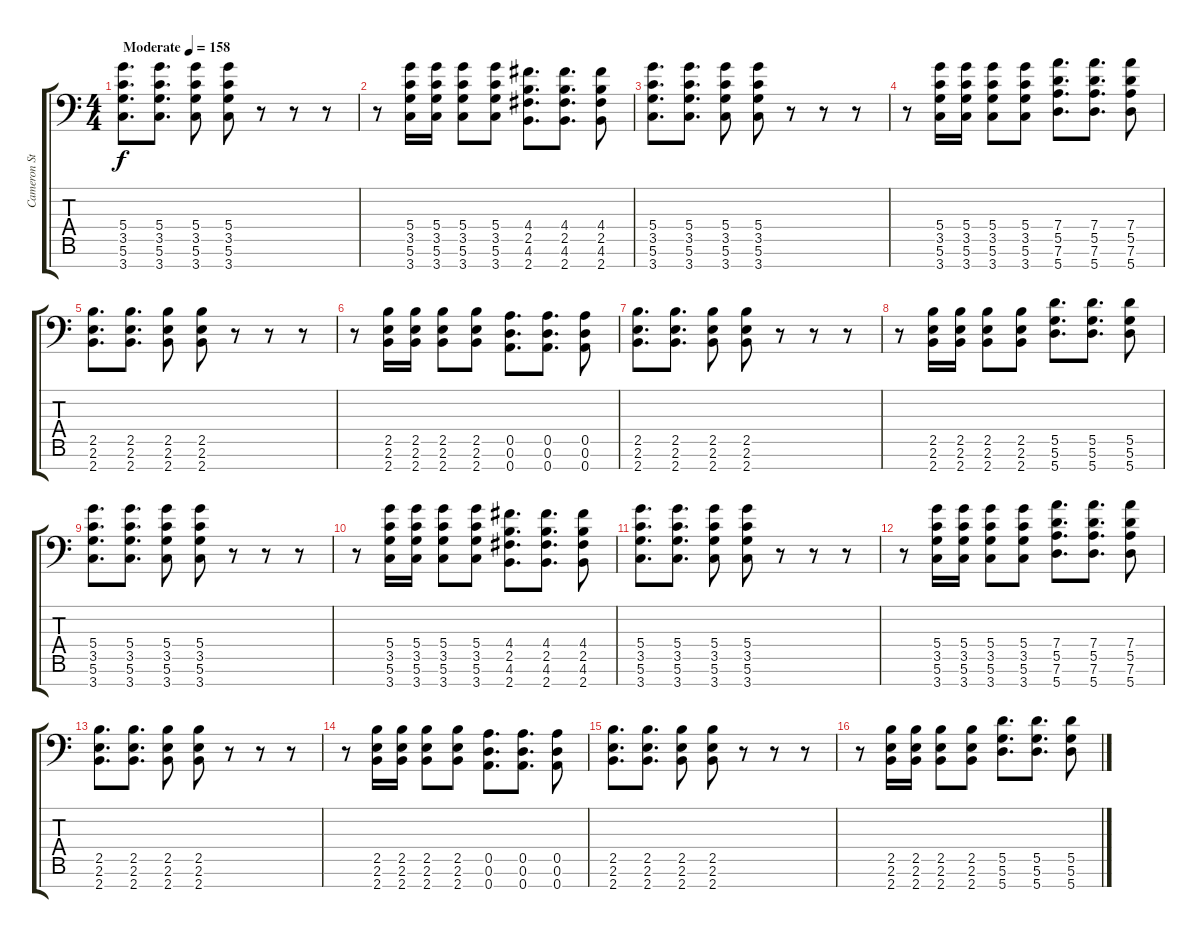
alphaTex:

\track ("Cameron Stucky" "Cameron St") {instrument distortionguitar}
\staff {score tabs}
\tuning (E4 B3 G3 D3 A2 D2 A1) {hide}
\ts (4 4)
\tempo (158 "Moderate")
\clef f4
\ks c
(5.4 3.5 5.6 3.7).8{d dy f instrument distortionguitar} (5.4 3.5 5.6 3.7).8{d} (5.4 3.5 5.6 3.7).8 (5.4 3.5 5.6 3.7).8 r.8 r.8 r.8 |
r.8 (5.4 3.5 5.6 3.7).16 (5.4 3.5 5.6 3.7).16 (5.4 3.5 5.6 3.7).8 (5.4 3.5 5.6 3.7).8 (4.4 2.5 4.6 2.7).8{d} (4.4 2.5 4.6 2.7).8{d} (4.4 2.5 4.6 2.7).8 |
(5.4 3.5 5.6 3.7).8{d} (5.4 3.5 5.6 3.7).8{d} (5.4 3.5 5.6 3.7).8 (5.4 3.5 5.6 3.7).8 r.8 r.8 r.8 |
r.8 (5.4 3.5 5.6 3.7).16 (5.4 3.5 5.6 3.7).16 (5.4 3.5 5.6 3.7).8 (5.4 3.5 5.6 3.7).8 (7.4 5.5 7.6 5.7).8{d} (7.4 5.5 7.6 5.7).8{d} (7.4 5.5 7.6 5.7).8 |
(2.5 2.6 2.7).8{d} (2.5 2.6 2.7).8{d} (2.5 2.6 2.7).8 (2.5 2.6 2.7).8 r.8 r.8 r.8 |
r.8 (2.5 2.6 2.7).16 (2.5 2.6 2.7).16 (2.5 2.6 2.7).8 (2.5 2.6 2.7).8 (0.5 0.6 0.7).8{d} (0.5 0.6 0.7).8{d} (0.5 0.6 0.7).8 |
(2.5 2.6 2.7).8{d} (2.5 2.6 2.7).8{d} (2.5 2.6 2.7).8 (2.5 2.6 2.7).8 r.8 r.8 r.8 |
r.8 (2.5 2.6 2.7).16 (2.5 2.6 2.7).16 (2.5 2.6 2.7).8 (2.5 2.6 2.7).8 (5.5 5.6 5.7).8{d} (5.5 5.6 5.7).8{d} (5.5 5.6 5.7).8 |
(5.4 3.5 5.6 3.7).8{d} (5.4 3.5 5.6 3.7).8{d} (5.4 3.5 5.6 3.7).8 (5.4 3.5 5.6 3.7).8 r.8 r.8 r.8 |
r.8 (5.4 3.5 5.6 3.7).16 (5.4 3.5 5.6 3.7).16 (5.4 3.5 5.6 3.7).8 (5.4 3.5 5.6 3.7).8 (4.4 2.5 4.6 2.7).8{d} (4.4 2.5 4.6 2.7).8{d} (4.4 2.5 4.6 2.7).8 |
(5.4 3.5 5.6 3.7).8{d} (5.4 3.5 5.6 3.7).8{d} (5.4 3.5 5.6 3.7).8 (5.4 3.5 5.6 3.7).8 r.8 r.8 r.8 |
r.8 (5.4 3.5 5.6 3.7).16 (5.4 3.5 5.6 3.7).16 (5.4 3.5 5.6 3.7).8 (5.4 3.5 5.6 3.7).8 (7.4 5.5 7.6 5.7).8{d} (7.4 5.5 7.6 5.7).8{d} (7.4 5.5 7.6 5.7).8 |
(2.5 2.6 2.7).8{d} (2.5 2.6 2.7).8{d} (2.5 2.6 2.7).8 (2.5 2.6 2.7).8 r.8 r.8 r.8 |
r.8 (2.5 2.6 2.7).16 (2.5 2.6 2.7).16 (2.5 2.6 2.7).8 (2.5 2.6 2.7).8 (0.5 0.6 0.7).8{d} (0.5 0.6 0.7).8{d} (0.5 0.6 0.7).8 |
(2.5 2.6 2.7).8{d} (2.5 2.6 2.7).8{d} (2.5 2.6 2.7).8 (2.5 2.6 2.7).8 r.8 r.8 r.8 |
r.8 (2.5 2.6 2.7).16 (2.5 2.6 2.7).16 (2.5 2.6 2.7).8 (2.5 2.6 2.7).8 (5.5 5.6 5.7).8{d} (5.5 5.6 5.7).8{d} (5.5 5.6 5.7).8
